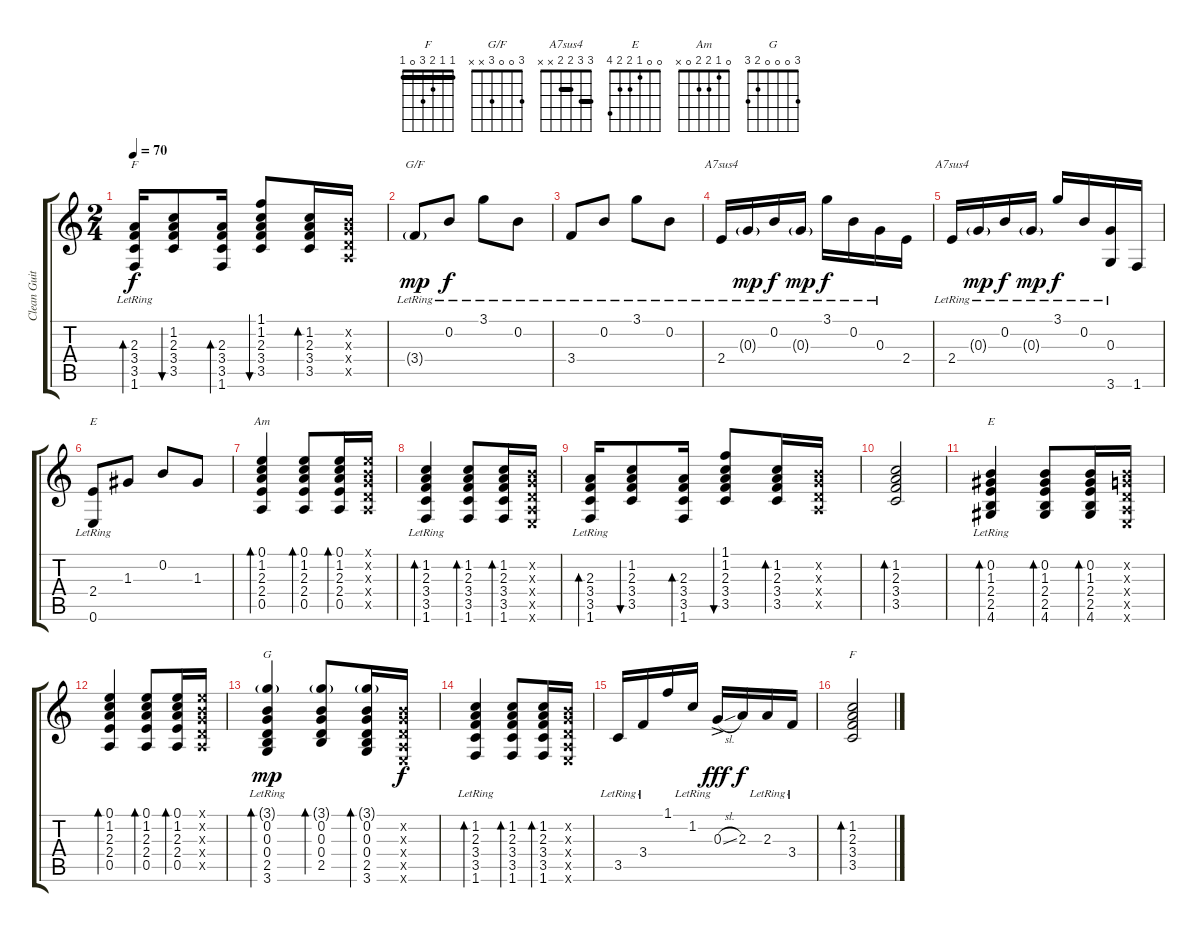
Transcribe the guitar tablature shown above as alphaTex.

\track ("Clean Guitar 1" "Clean Guit") {instrument acousticguitarsteel}
\staff {score tabs}
\tuning (E4 B3 G3 D3 A2 E2) {hide}
\chord ("F" 1 1 2 3 3 1) {barre 1}
\chord ("G/F" 3 0 0 3 x x)
\chord ("A7sus4" 3 3 2 2 0 0) {barre (2 3)}
\chord ("A7sus4" 3 3 2 2 x x) {barre (2 3)}
\chord ("E" 0 0 1 2 2 0)
\chord ("Am" 0 1 2 2 0 x)
\chord ("E" 0 0 1 2 2 4)
\chord ("G" 3 0 0 0 2 3)
\chord ("F" 1 1 2 3 0 1) {barre 1}
\ts (2 4)
\tempo 70
\clef g2
\ks c
(2.3 3.4 3.5 1.6{lr}).16{bd 30 ch "F" dy f} (1.2 2.3 3.4 3.5).8{bu 30} (2.3 3.4 3.5 1.6).16{bd 30} (1.1 1.2 2.3 3.4 3.5).8{bu 30} (1.2 2.3 3.4 3.5).16{bd 30} (0.2{x} 0.3{x} 0.4{x} 0.5{x}).16 |
3.4{g lr}.8{ch "G/F" dy mp} 0.2{lr}.8{dy f} 3.1{lr}.8 0.2{lr}.8 |
3.4{lr}.8 0.2{lr}.8 3.1{lr}.8 0.2{lr}.8 |
2.4{lr}.16{ch "A7sus4"} 0.3{g lr}.16{dy mp} 0.2{lr}.16{dy f} 0.3{g lr}.16{dy mp} 3.1{lr}.16{dy f} 0.2{lr}.16 0.3{lr}.16 2.4.16 |
2.4{lr}.16{ch "A7sus4"} 0.3{g lr}.16{dy mp} 0.2{lr}.16{dy f} 0.3{g lr}.16{dy mp} 3.1{lr}.16{dy f} 0.2{lr}.16 (0.3{lr} 3.6).16 1.6.16 |
(2.4{lr} 0.6{lr}).8{ch "E"} 1.3.8 0.2.8 1.3.8 |
(0.1 1.2 2.3 2.4 0.5).4{bd 60 ch "Am"} (0.1 1.2 2.3 2.4 0.5).8{bd 30} (0.1 1.2 2.3 2.4 0.5).16{bd 30} (0.1{x} 0.2{x} 0.3{x} 0.4{x} 0.5{x}).16 |
(1.2 2.3 3.4 3.5 1.6{lr}).4{bd 30} (1.2 2.3 3.4 3.5 1.6).8{bd 30} (1.2 2.3 3.4 3.5 1.6).16{bd 30} (0.2{x} 0.3{x} 0.4{x} 0.5{x} 0.6{x}).16 |
(2.3 3.4 3.5 1.6{lr}).16{bd 30} (1.2 2.3 3.4 3.5).8{bu 30} (2.3 3.4 3.5 1.6).16{bd 30} (1.1 1.2 2.3 3.4 3.5).8{bu 30} (1.2 2.3 3.4 3.5).16{bd 30} (0.2{x} 0.3{x} 0.4{x} 0.5{x}).16 |
(1.2 2.3 3.4 3.5).2{bd 60} |
(0.2 1.3 2.4 2.5 4.6{lr}).4{bd 30 ch "E"} (0.2 1.3 2.4 2.5 4.6).8{bd 30} (0.2 1.3 2.4 2.5 4.6).16{bd 30} (0.2{x} 0.3{x} 0.4{x} 0.5{x} 0.6{x}).16 |
(0.1 1.2 2.3 2.4 0.5).4{bd 30} (0.1 1.2 2.3 2.4 0.5).8{bd 30} (0.1 1.2 2.3 2.4 0.5).16{bd 30} (0.1{x} 0.2{x} 0.3{x} 0.4{x} 0.5{x}).16 |
(3.1{g} 0.2 0.3 0.4 2.5 3.6{lr}).4{bd 30 ch "G" dy mp} (3.1{g} 0.2 0.3 0.4 2.5).8{bd 30} (3.1{g} 0.2 0.3 0.4 2.5 3.6).16{bd 30} (0.2{x} 0.3{x} 0.4{x} 0.5{x} 0.6{x}).16{dy f} |
(1.2 2.3 3.4 3.5 1.6{lr}).4{bd 30} (1.2 2.3 3.4 3.5 1.6).8{bd 30} (1.2 2.3 3.4 3.5 1.6).16{bd 30} (0.2{x} 0.3{x} 0.4{x} 0.5{x} 0.6{x}).16 |
3.5{lr}.16 3.4{lr}.16 1.1.16 1.2{lr}.16 0.3{sl ac}.16{dy fff} 2.3.16{dy f} 2.3{lr}.16 3.4{lr}.16 |
(1.2 2.3 3.4 3.5).2{bd 60 ch "F"}
